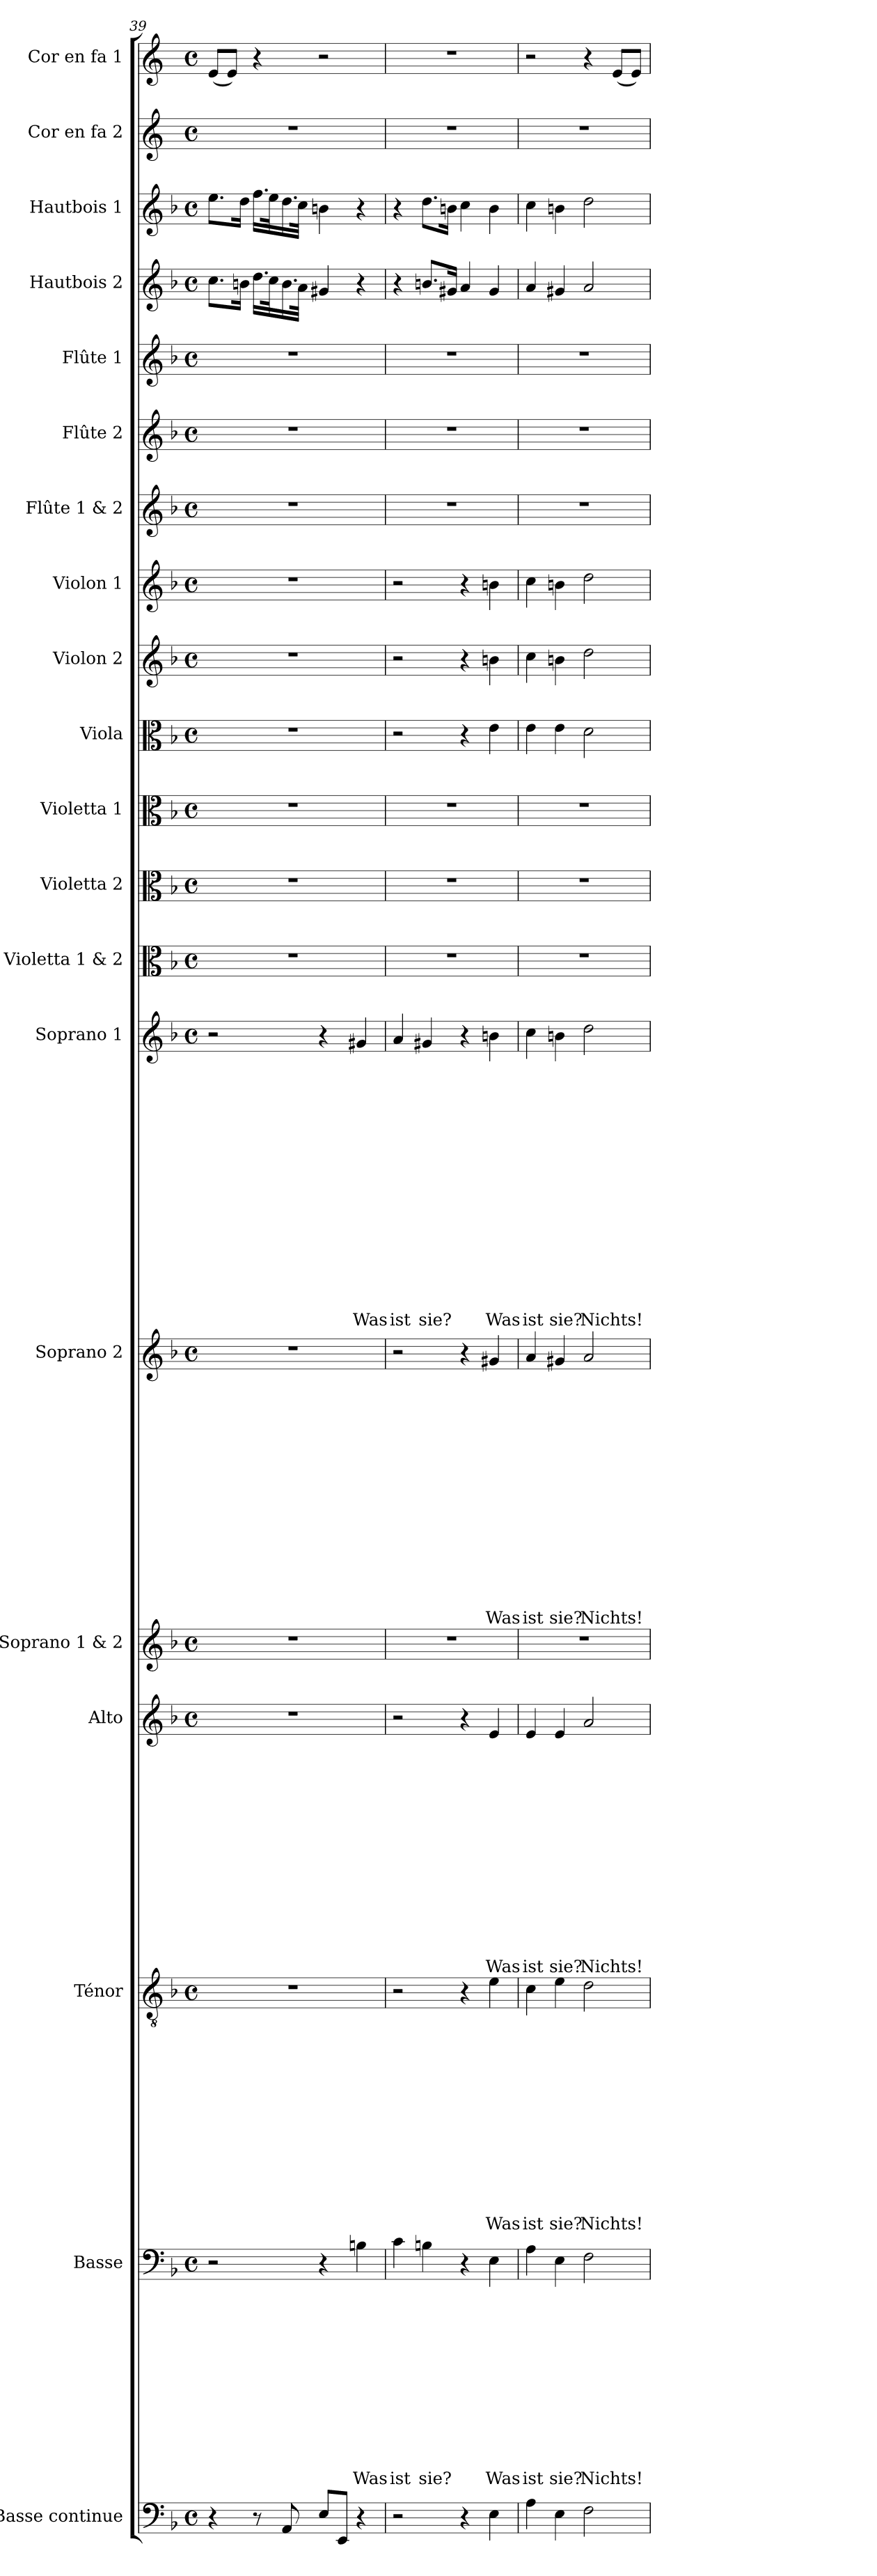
**kern	**kern	**text	**text	**text	**text	**text	**text	**text	**text	**text	**text	**text	**text	**kern	**text	**text	**text	**text	**text	**text	**text	**text	**text	**text	**text	**text	**text	**kern	**text	**text	**text	**text	**text	**text	**text	**text	**text	**text	**text	**text	**text	**text	**kern	**kern	**text	**text	**text	**text	**text	**text	**text	**text	**text	**text	**text	**text	**text	**text	**text	**kern	**text	**text	**text	**text	**text	**text	**text	**text	**text	**text	**text	**text	**text	**text	**text	**text	**kern	**kern	**kern	**kern	**kern	**kern	**kern	**kern	**kern	**kern	**kern	**kern	**kern
*part20	*part19	*part19	*part19	*part19	*part19	*part19	*part19	*part19	*part19	*part19	*part19	*part19	*part19	*part18	*part18	*part18	*part18	*part18	*part18	*part18	*part18	*part18	*part18	*part18	*part18	*part18	*part18	*part17	*part17	*part17	*part17	*part17	*part17	*part17	*part17	*part17	*part17	*part17	*part17	*part17	*part17	*part17	*part16	*part15	*part15	*part15	*part15	*part15	*part15	*part15	*part15	*part15	*part15	*part15	*part15	*part15	*part15	*part15	*part15	*part14	*part14	*part14	*part14	*part14	*part14	*part14	*part14	*part14	*part14	*part14	*part14	*part14	*part14	*part14	*part14	*part14	*part13	*part12	*part11	*part10	*part9	*part8	*part7	*part6	*part5	*part4	*part3	*part2	*part1
*staff20	*staff19	*staff19	*staff19	*staff19	*staff19	*staff19	*staff19	*staff19	*staff19	*staff19	*staff19	*staff19	*staff19	*staff18	*staff18	*staff18	*staff18	*staff18	*staff18	*staff18	*staff18	*staff18	*staff18	*staff18	*staff18	*staff18	*staff18	*staff17	*staff17	*staff17	*staff17	*staff17	*staff17	*staff17	*staff17	*staff17	*staff17	*staff17	*staff17	*staff17	*staff17	*staff17	*staff16	*staff15	*staff15	*staff15	*staff15	*staff15	*staff15	*staff15	*staff15	*staff15	*staff15	*staff15	*staff15	*staff15	*staff15	*staff15	*staff15	*staff14	*staff14	*staff14	*staff14	*staff14	*staff14	*staff14	*staff14	*staff14	*staff14	*staff14	*staff14	*staff14	*staff14	*staff14	*staff14	*staff14	*staff13	*staff12	*staff11	*staff10	*staff9	*staff8	*staff7	*staff6	*staff5	*staff4	*staff3	*staff2	*staff1
*I"Basse continue	*I"Basse	*	*	*	*	*	*	*	*	*	*	*	*	*I"Ténor	*	*	*	*	*	*	*	*	*	*	*	*	*	*I"Alto	*	*	*	*	*	*	*	*	*	*	*	*	*	*	*I"Soprano 1 & 2	*I"Soprano 2	*	*	*	*	*	*	*	*	*	*	*	*	*	*	*	*I"Soprano 1	*	*	*	*	*	*	*	*	*	*	*	*	*	*	*	*	*I"Violetta 1 & 2	*I"Violetta 2	*I"Violetta 1	*I"Viola	*I"Violon 2	*I"Violon 1	*I"Flûte 1 & 2	*I"Flûte 2	*I"Flûte 1	*I"Hautbois 2	*I"Hautbois 1	*I"Cor en fa 2	*I"Cor en fa 1
*I'BC	*I'Bas	*	*	*	*	*	*	*	*	*	*	*	*	*I'T	*	*	*	*	*	*	*	*	*	*	*	*	*	*I'A	*	*	*	*	*	*	*	*	*	*	*	*	*	*	*	*I'S 2	*	*	*	*	*	*	*	*	*	*	*	*	*	*	*	*I'S 1	*	*	*	*	*	*	*	*	*	*	*	*	*	*	*	*	*	*I'Vta 2	*I'Vta 1	*I'Vla	*I'Vln 2	*I'Vln 1	*	*I'Fl 2	*I'Fl 1	*I'Hb 2	*I'Hb 1	*I'Cor 2	*I'Cor 1
*clefF4	*clefF4	*	*	*	*	*	*	*	*	*	*	*	*	*clefGv2	*	*	*	*	*	*	*	*	*	*	*	*	*	*clefG2	*	*	*	*	*	*	*	*	*	*	*	*	*	*	*clefG2	*clefG2	*	*	*	*	*	*	*	*	*	*	*	*	*	*	*	*clefG2	*	*	*	*	*	*	*	*	*	*	*	*	*	*	*	*	*clefC3	*clefC3	*clefC3	*clefC3	*clefG2	*clefG2	*clefG2	*clefG2	*clefG2	*clefG2	*clefG2	*clefG2	*clefG2
*ITrd7c12	*	*	*	*	*	*	*	*	*	*	*	*	*	*	*	*	*	*	*	*	*	*	*	*	*	*	*	*	*	*	*	*	*	*	*	*	*	*	*	*	*	*	*	*	*	*	*	*	*	*	*	*	*	*	*	*	*	*	*	*	*	*	*	*	*	*	*	*	*	*	*	*	*	*	*	*	*	*	*	*	*	*	*	*	*	*	*	*ITrd4c7	*ITrd4c7
*k[b-]	*k[b-]	*	*	*	*	*	*	*	*	*	*	*	*	*k[b-]	*	*	*	*	*	*	*	*	*	*	*	*	*	*k[b-]	*	*	*	*	*	*	*	*	*	*	*	*	*	*	*k[b-]	*k[b-]	*	*	*	*	*	*	*	*	*	*	*	*	*	*	*	*k[b-]	*	*	*	*	*	*	*	*	*	*	*	*	*	*	*	*	*k[b-]	*k[b-]	*k[b-]	*k[b-]	*k[b-]	*k[b-]	*k[b-]	*k[b-]	*k[b-]	*k[b-]	*k[b-]	*k[b-]	*k[b-]
*F:	*F:	*	*	*	*	*	*	*	*	*	*	*	*	*F:	*	*	*	*	*	*	*	*	*	*	*	*	*	*F:	*	*	*	*	*	*	*	*	*	*	*	*	*	*	*F:	*F:	*	*	*	*	*	*	*	*	*	*	*	*	*	*	*	*F:	*	*	*	*	*	*	*	*	*	*	*	*	*	*	*	*	*F:	*F:	*F:	*F:	*F:	*F:	*F:	*F:	*F:	*F:	*F:	*F:	*F:
*M4/4	*M4/4	*	*	*	*	*	*	*	*	*	*	*	*	*M4/4	*	*	*	*	*	*	*	*	*	*	*	*	*	*M4/4	*	*	*	*	*	*	*	*	*	*	*	*	*	*	*M4/4	*M4/4	*	*	*	*	*	*	*	*	*	*	*	*	*	*	*	*M4/4	*	*	*	*	*	*	*	*	*	*	*	*	*	*	*	*	*M4/4	*M4/4	*M4/4	*M4/4	*M4/4	*M4/4	*M4/4	*M4/4	*M4/4	*M4/4	*M4/4	*M4/4	*M4/4
*met(c)	*met(c)	*	*	*	*	*	*	*	*	*	*	*	*	*met(c)	*	*	*	*	*	*	*	*	*	*	*	*	*	*met(c)	*	*	*	*	*	*	*	*	*	*	*	*	*	*	*met(c)	*met(c)	*	*	*	*	*	*	*	*	*	*	*	*	*	*	*	*met(c)	*	*	*	*	*	*	*	*	*	*	*	*	*	*	*	*	*met(c)	*met(c)	*met(c)	*met(c)	*met(c)	*met(c)	*met(c)	*met(c)	*met(c)	*met(c)	*met(c)	*met(c)	*met(c)
=39	=39	=39	=39	=39	=39	=39	=39	=39	=39	=39	=39	=39	=39	=39	=39	=39	=39	=39	=39	=39	=39	=39	=39	=39	=39	=39	=39	=39	=39	=39	=39	=39	=39	=39	=39	=39	=39	=39	=39	=39	=39	=39	=39	=39	=39	=39	=39	=39	=39	=39	=39	=39	=39	=39	=39	=39	=39	=39	=39	=39	=39	=39	=39	=39	=39	=39	=39	=39	=39	=39	=39	=39	=39	=39	=39	=39	=39	=39	=39	=39	=39	=39	=39	=39	=39	=39	=39	=39	=39
4r	2r	.	.	.	.	.	.	.	.	.	.	.	.	1r	.	.	.	.	.	.	.	.	.	.	.	.	.	1r	.	.	.	.	.	.	.	.	.	.	.	.	.	.	1r	1r	.	.	.	.	.	.	.	.	.	.	.	.	.	.	.	2r	.	.	.	.	.	.	.	.	.	.	.	.	.	.	.	.	1r	1r	1r	1r	1r	1r	1r	1r	1r	8.cc\L	8.ee\L	1r	(<8A/L
.	.	.	.	.	.	.	.	.	.	.	.	.	.	.	.	.	.	.	.	.	.	.	.	.	.	.	.	.	.	.	.	.	.	.	.	.	.	.	.	.	.	.	.	.	.	.	.	.	.	.	.	.	.	.	.	.	.	.	.	.	.	.	.	.	.	.	.	.	.	.	.	.	.	.	.	.	.	.	.	.	.	.	.	.	.	.	.	.	8A/J)
.	.	.	.	.	.	.	.	.	.	.	.	.	.	.	.	.	.	.	.	.	.	.	.	.	.	.	.	.	.	.	.	.	.	.	.	.	.	.	.	.	.	.	.	.	.	.	.	.	.	.	.	.	.	.	.	.	.	.	.	.	.	.	.	.	.	.	.	.	.	.	.	.	.	.	.	.	.	.	.	.	.	.	.	.	.	16bn\Jk	16dd\Jk	.	.
8r	.	.	.	.	.	.	.	.	.	.	.	.	.	.	.	.	.	.	.	.	.	.	.	.	.	.	.	.	.	.	.	.	.	.	.	.	.	.	.	.	.	.	.	.	.	.	.	.	.	.	.	.	.	.	.	.	.	.	.	.	.	.	.	.	.	.	.	.	.	.	.	.	.	.	.	.	.	.	.	.	.	.	.	.	.	16.dd\LL	16.ff\LL	.	4r
.	.	.	.	.	.	.	.	.	.	.	.	.	.	.	.	.	.	.	.	.	.	.	.	.	.	.	.	.	.	.	.	.	.	.	.	.	.	.	.	.	.	.	.	.	.	.	.	.	.	.	.	.	.	.	.	.	.	.	.	.	.	.	.	.	.	.	.	.	.	.	.	.	.	.	.	.	.	.	.	.	.	.	.	.	.	32cc\k	32ee\k	.	.
8AAA/	.	.	.	.	.	.	.	.	.	.	.	.	.	.	.	.	.	.	.	.	.	.	.	.	.	.	.	.	.	.	.	.	.	.	.	.	.	.	.	.	.	.	.	.	.	.	.	.	.	.	.	.	.	.	.	.	.	.	.	.	.	.	.	.	.	.	.	.	.	.	.	.	.	.	.	.	.	.	.	.	.	.	.	.	.	16.b\	16.dd\	.	.
.	.	.	.	.	.	.	.	.	.	.	.	.	.	.	.	.	.	.	.	.	.	.	.	.	.	.	.	.	.	.	.	.	.	.	.	.	.	.	.	.	.	.	.	.	.	.	.	.	.	.	.	.	.	.	.	.	.	.	.	.	.	.	.	.	.	.	.	.	.	.	.	.	.	.	.	.	.	.	.	.	.	.	.	.	.	32a\JJk	32cc\JJk	.	.
8EE/L	4r	.	.	.	.	.	.	.	.	.	.	.	.	.	.	.	.	.	.	.	.	.	.	.	.	.	.	.	.	.	.	.	.	.	.	.	.	.	.	.	.	.	.	.	.	.	.	.	.	.	.	.	.	.	.	.	.	.	.	4r	.	.	.	.	.	.	.	.	.	.	.	.	.	.	.	.	.	.	.	.	.	.	.	.	.	4g#X/	4bn\	.	2r
8EEE/J	.	.	.	.	.	.	.	.	.	.	.	.	.	.	.	.	.	.	.	.	.	.	.	.	.	.	.	.	.	.	.	.	.	.	.	.	.	.	.	.	.	.	.	.	.	.	.	.	.	.	.	.	.	.	.	.	.	.	.	.	.	.	.	.	.	.	.	.	.	.	.	.	.	.	.	.	.	.	.	.	.	.	.	.	.	.	.	.	.
!	!	!	!	!	!	!	!	!	!	!	!	!	!LO:LY:b	!	!	!	!	!	!	!	!	!	!	!	!	!	!	!	!	!	!	!	!	!	!	!	!	!	!	!	!	!	!	!	!	!	!	!	!	!	!	!	!	!	!	!	!	!	!	!	!	!	!	!	!	!	!	!	!	!	!	!	!	!	!	!	!	!	!	!	!	!	!	!	!	!	!	!	!
!	!	!	!	!	!	!	!	!	!	!	!	!	!	!	!	!	!	!	!	!	!	!	!	!	!	!	!	!	!	!	!	!	!	!	!	!	!	!	!	!	!	!	!	!	!	!	!	!	!	!	!	!	!	!	!	!	!	!	!	!	!	!	!	!	!	!	!	!	!	!	!	!	!	!	!	!LO:LY:b	!	!	!	!	!	!	!	!	!	!	!	!	!
4r	4Bn\	.	.	.	.	.	.	.	.	.	.	.	Was	.	.	.	.	.	.	.	.	.	.	.	.	.	.	.	.	.	.	.	.	.	.	.	.	.	.	.	.	.	.	.	.	.	.	.	.	.	.	.	.	.	.	.	.	.	.	4g#X/	.	.	.	.	.	.	.	.	.	.	.	.	.	.	.	Was	.	.	.	.	.	.	.	.	.	4r	4r	.	.
=40	=40	=40	=40	=40	=40	=40	=40	=40	=40	=40	=40	=40	=40	=40	=40	=40	=40	=40	=40	=40	=40	=40	=40	=40	=40	=40	=40	=40	=40	=40	=40	=40	=40	=40	=40	=40	=40	=40	=40	=40	=40	=40	=40	=40	=40	=40	=40	=40	=40	=40	=40	=40	=40	=40	=40	=40	=40	=40	=40	=40	=40	=40	=40	=40	=40	=40	=40	=40	=40	=40	=40	=40	=40	=40	=40	=40	=40	=40	=40	=40	=40	=40	=40	=40	=40	=40	=40	=40	=40
!	!	!	!	!	!	!	!	!	!	!	!	!	!LO:LY:b	!	!	!	!	!	!	!	!	!	!	!	!	!	!	!	!	!	!	!	!	!	!	!	!	!	!	!	!	!	!	!	!	!	!	!	!	!	!	!	!	!	!	!	!	!	!	!	!	!	!	!	!	!	!	!	!	!	!	!	!	!	!	!	!	!	!	!	!	!	!	!	!	!	!	!	!
!	!	!	!	!	!	!	!	!	!	!	!	!	!	!	!	!	!	!	!	!	!	!	!	!	!	!	!	!	!	!	!	!	!	!	!	!	!	!	!	!	!	!	!	!	!	!	!	!	!	!	!	!	!	!	!	!	!	!	!	!	!	!	!	!	!	!	!	!	!	!	!	!	!	!	!	!LO:LY:b	!	!	!	!	!	!	!	!	!	!	!	!	!
2r	4c\	.	.	.	.	.	.	.	.	.	.	.	ist	2r	.	.	.	.	.	.	.	.	.	.	.	.	.	2r	.	.	.	.	.	.	.	.	.	.	.	.	.	.	1r	2r	.	.	.	.	.	.	.	.	.	.	.	.	.	.	.	4a/	.	.	.	.	.	.	.	.	.	.	.	.	.	.	.	ist	1r	1r	1r	2r	2r	2r	1r	1r	1r	4r	4r	1r	1r
!	!	!	!	!	!	!	!	!	!	!	!	!	!LO:LY:b	!	!	!	!	!	!	!	!	!	!	!	!	!	!	!	!	!	!	!	!	!	!	!	!	!	!	!	!	!	!	!	!	!	!	!	!	!	!	!	!	!	!	!	!	!	!	!	!	!	!	!	!	!	!	!	!	!	!	!	!	!	!	!	!	!	!	!	!	!	!	!	!	!	!	!	!
!	!	!	!	!	!	!	!	!	!	!	!	!	!	!	!	!	!	!	!	!	!	!	!	!	!	!	!	!	!	!	!	!	!	!	!	!	!	!	!	!	!	!	!	!	!	!	!	!	!	!	!	!	!	!	!	!	!	!	!	!	!	!	!	!	!	!	!	!	!	!	!	!	!	!	!	!LO:LY:b	!	!	!	!	!	!	!	!	!	!	!	!	!
.	4Bn\	.	.	.	.	.	.	.	.	.	.	.	sie?	.	.	.	.	.	.	.	.	.	.	.	.	.	.	.	.	.	.	.	.	.	.	.	.	.	.	.	.	.	.	.	.	.	.	.	.	.	.	.	.	.	.	.	.	.	.	4g#X/	.	.	.	.	.	.	.	.	.	.	.	.	.	.	.	sie?	.	.	.	.	.	.	.	.	.	8.bn/L	8.dd\L	.	.
.	.	.	.	.	.	.	.	.	.	.	.	.	.	.	.	.	.	.	.	.	.	.	.	.	.	.	.	.	.	.	.	.	.	.	.	.	.	.	.	.	.	.	.	.	.	.	.	.	.	.	.	.	.	.	.	.	.	.	.	.	.	.	.	.	.	.	.	.	.	.	.	.	.	.	.	.	.	.	.	.	.	.	.	.	.	16g#X/Jk	16bn\Jk	.	.
4r	4r	.	.	.	.	.	.	.	.	.	.	.	.	4r	.	.	.	.	.	.	.	.	.	.	.	.	.	4r	.	.	.	.	.	.	.	.	.	.	.	.	.	.	.	4r	.	.	.	.	.	.	.	.	.	.	.	.	.	.	.	4r	.	.	.	.	.	.	.	.	.	.	.	.	.	.	.	.	.	.	.	4r	4r	4r	.	.	.	4a/	4cc\	.	.
!	!	!	!	!	!	!	!	!	!	!	!	!	!LO:LY:b	!	!	!	!	!	!	!	!	!	!	!	!	!	!	!	!	!	!	!	!	!	!	!	!	!	!	!	!	!	!	!	!	!	!	!	!	!	!	!	!	!	!	!	!	!	!	!	!	!	!	!	!	!	!	!	!	!	!	!	!	!	!	!	!	!	!	!	!	!	!	!	!	!	!	!	!
!	!	!	!	!	!	!	!	!	!	!	!	!	!	!	!	!	!	!	!	!	!	!	!	!	!	!	!LO:LY:b	!	!	!	!	!	!	!	!	!	!	!	!	!	!	!	!	!	!	!	!	!	!	!	!	!	!	!	!	!	!	!	!	!	!	!	!	!	!	!	!	!	!	!	!	!	!	!	!	!	!	!	!	!	!	!	!	!	!	!	!	!	!
!	!	!	!	!	!	!	!	!	!	!	!	!	!	!	!	!	!	!	!	!	!	!	!	!	!	!	!	!	!	!	!	!	!	!	!	!	!	!	!	!	!	!LO:LY:b	!	!	!	!	!	!	!	!	!	!	!	!	!	!	!	!	!	!	!	!	!	!	!	!	!	!	!	!	!	!	!	!	!	!	!	!	!	!	!	!	!	!	!	!	!	!	!
!	!	!	!	!	!	!	!	!	!	!	!	!	!	!	!	!	!	!	!	!	!	!	!	!	!	!	!	!	!	!	!	!	!	!	!	!	!	!	!	!	!	!	!	!	!	!	!	!	!	!	!	!	!	!	!	!	!	!	!LO:LY:b	!	!	!	!	!	!	!	!	!	!	!	!	!	!	!	!	!	!	!	!	!	!	!	!	!	!	!	!	!	!
!	!	!	!	!	!	!	!	!	!	!	!	!	!	!	!	!	!	!	!	!	!	!	!	!	!	!	!	!	!	!	!	!	!	!	!	!	!	!	!	!	!	!	!	!	!	!	!	!	!	!	!	!	!	!	!	!	!	!	!	!	!	!	!	!	!	!	!	!	!	!	!	!	!	!	!	!LO:LY:b	!	!	!	!	!	!	!	!	!	!	!	!	!
4EE\	4E\	.	.	.	.	.	.	.	.	.	.	.	Was	4e\	.	.	.	.	.	.	.	.	.	.	.	.	Was	4e/	.	.	.	.	.	.	.	.	.	.	.	.	.	Was	.	4g#X/	.	.	.	.	.	.	.	.	.	.	.	.	.	.	Was	4bn\	.	.	.	.	.	.	.	.	.	.	.	.	.	.	.	Was	.	.	.	4e\	4bn\	4bn\	.	.	.	4g#/	4b\	.	.
=41	=41	=41	=41	=41	=41	=41	=41	=41	=41	=41	=41	=41	=41	=41	=41	=41	=41	=41	=41	=41	=41	=41	=41	=41	=41	=41	=41	=41	=41	=41	=41	=41	=41	=41	=41	=41	=41	=41	=41	=41	=41	=41	=41	=41	=41	=41	=41	=41	=41	=41	=41	=41	=41	=41	=41	=41	=41	=41	=41	=41	=41	=41	=41	=41	=41	=41	=41	=41	=41	=41	=41	=41	=41	=41	=41	=41	=41	=41	=41	=41	=41	=41	=41	=41	=41	=41	=41	=41	=41
!	!	!	!	!	!	!	!	!	!	!	!	!	!LO:LY:b	!	!	!	!	!	!	!	!	!	!	!	!	!	!	!	!	!	!	!	!	!	!	!	!	!	!	!	!	!	!	!	!	!	!	!	!	!	!	!	!	!	!	!	!	!	!	!	!	!	!	!	!	!	!	!	!	!	!	!	!	!	!	!	!	!	!	!	!	!	!	!	!	!	!	!	!
!	!	!	!	!	!	!	!	!	!	!	!	!	!	!	!	!	!	!	!	!	!	!	!	!	!	!	!LO:LY:b	!	!	!	!	!	!	!	!	!	!	!	!	!	!	!	!	!	!	!	!	!	!	!	!	!	!	!	!	!	!	!	!	!	!	!	!	!	!	!	!	!	!	!	!	!	!	!	!	!	!	!	!	!	!	!	!	!	!	!	!	!	!
!	!	!	!	!	!	!	!	!	!	!	!	!	!	!	!	!	!	!	!	!	!	!	!	!	!	!	!	!	!	!	!	!	!	!	!	!	!	!	!	!	!	!LO:LY:b	!	!	!	!	!	!	!	!	!	!	!	!	!	!	!	!	!	!	!	!	!	!	!	!	!	!	!	!	!	!	!	!	!	!	!	!	!	!	!	!	!	!	!	!	!	!	!
!	!	!	!	!	!	!	!	!	!	!	!	!	!	!	!	!	!	!	!	!	!	!	!	!	!	!	!	!	!	!	!	!	!	!	!	!	!	!	!	!	!	!	!	!	!	!	!	!	!	!	!	!	!	!	!	!	!	!	!LO:LY:b	!	!	!	!	!	!	!	!	!	!	!	!	!	!	!	!	!	!	!	!	!	!	!	!	!	!	!	!	!	!
!	!	!	!	!	!	!	!	!	!	!	!	!	!	!	!	!	!	!	!	!	!	!	!	!	!	!	!	!	!	!	!	!	!	!	!	!	!	!	!	!	!	!	!	!	!	!	!	!	!	!	!	!	!	!	!	!	!	!	!	!	!	!	!	!	!	!	!	!	!	!	!	!	!	!	!	!LO:LY:b	!	!	!	!	!	!	!	!	!	!	!	!	!
4AA\	4A\	.	.	.	.	.	.	.	.	.	.	.	ist	4c\	.	.	.	.	.	.	.	.	.	.	.	.	ist	4e/	.	.	.	.	.	.	.	.	.	.	.	.	.	ist	1r	4a/	.	.	.	.	.	.	.	.	.	.	.	.	.	.	ist	4cc\	.	.	.	.	.	.	.	.	.	.	.	.	.	.	.	ist	1r	1r	1r	4e\	4cc\	4cc\	1r	1r	1r	4a/	4cc\	1r	2r
!	!	!	!	!	!	!	!	!	!	!	!	!	!LO:LY:b	!	!	!	!	!	!	!	!	!	!	!	!	!	!	!	!	!	!	!	!	!	!	!	!	!	!	!	!	!	!	!	!	!	!	!	!	!	!	!	!	!	!	!	!	!	!	!	!	!	!	!	!	!	!	!	!	!	!	!	!	!	!	!	!	!	!	!	!	!	!	!	!	!	!	!	!
!	!	!	!	!	!	!	!	!	!	!	!	!	!	!	!	!	!	!	!	!	!	!	!	!	!	!	!LO:LY:b	!	!	!	!	!	!	!	!	!	!	!	!	!	!	!	!	!	!	!	!	!	!	!	!	!	!	!	!	!	!	!	!	!	!	!	!	!	!	!	!	!	!	!	!	!	!	!	!	!	!	!	!	!	!	!	!	!	!	!	!	!	!
!	!	!	!	!	!	!	!	!	!	!	!	!	!	!	!	!	!	!	!	!	!	!	!	!	!	!	!	!	!	!	!	!	!	!	!	!	!	!	!	!	!	!LO:LY:b	!	!	!	!	!	!	!	!	!	!	!	!	!	!	!	!	!	!	!	!	!	!	!	!	!	!	!	!	!	!	!	!	!	!	!	!	!	!	!	!	!	!	!	!	!	!	!
!	!	!	!	!	!	!	!	!	!	!	!	!	!	!	!	!	!	!	!	!	!	!	!	!	!	!	!	!	!	!	!	!	!	!	!	!	!	!	!	!	!	!	!	!	!	!	!	!	!	!	!	!	!	!	!	!	!	!	!LO:LY:b	!	!	!	!	!	!	!	!	!	!	!	!	!	!	!	!	!	!	!	!	!	!	!	!	!	!	!	!	!	!
!	!	!	!	!	!	!	!	!	!	!	!	!	!	!	!	!	!	!	!	!	!	!	!	!	!	!	!	!	!	!	!	!	!	!	!	!	!	!	!	!	!	!	!	!	!	!	!	!	!	!	!	!	!	!	!	!	!	!	!	!	!	!	!	!	!	!	!	!	!	!	!	!	!	!	!	!LO:LY:b	!	!	!	!	!	!	!	!	!	!	!	!	!
4EE\	4E\	.	.	.	.	.	.	.	.	.	.	.	sie?	4e\	.	.	.	.	.	.	.	.	.	.	.	.	sie?	4e/	.	.	.	.	.	.	.	.	.	.	.	.	.	sie?	.	4g#X/	.	.	.	.	.	.	.	.	.	.	.	.	.	.	sie?	4bn\	.	.	.	.	.	.	.	.	.	.	.	.	.	.	.	sie?	.	.	.	4e\	4bn\	4bn\	.	.	.	4g#X/	4bn\	.	.
!	!	!	!	!	!	!	!	!	!	!	!	!	!LO:LY:b	!	!	!	!	!	!	!	!	!	!	!	!	!	!	!	!	!	!	!	!	!	!	!	!	!	!	!	!	!	!	!	!	!	!	!	!	!	!	!	!	!	!	!	!	!	!	!	!	!	!	!	!	!	!	!	!	!	!	!	!	!	!	!	!	!	!	!	!	!	!	!	!	!	!	!	!
!	!	!	!	!	!	!	!	!	!	!	!	!	!	!	!	!	!	!	!	!	!	!	!	!	!	!	!LO:LY:b	!	!	!	!	!	!	!	!	!	!	!	!	!	!	!	!	!	!	!	!	!	!	!	!	!	!	!	!	!	!	!	!	!	!	!	!	!	!	!	!	!	!	!	!	!	!	!	!	!	!	!	!	!	!	!	!	!	!	!	!	!	!
!	!	!	!	!	!	!	!	!	!	!	!	!	!	!	!	!	!	!	!	!	!	!	!	!	!	!	!	!	!	!	!	!	!	!	!	!	!	!	!	!	!	!LO:LY:b	!	!	!	!	!	!	!	!	!	!	!	!	!	!	!	!	!	!	!	!	!	!	!	!	!	!	!	!	!	!	!	!	!	!	!	!	!	!	!	!	!	!	!	!	!	!	!
!	!	!	!	!	!	!	!	!	!	!	!	!	!	!	!	!	!	!	!	!	!	!	!	!	!	!	!	!	!	!	!	!	!	!	!	!	!	!	!	!	!	!	!	!	!	!	!	!	!	!	!	!	!	!	!	!	!	!	!LO:LY:b	!	!	!	!	!	!	!	!	!	!	!	!	!	!	!	!	!	!	!	!	!	!	!	!	!	!	!	!	!	!
!	!	!	!	!	!	!	!	!	!	!	!	!	!	!	!	!	!	!	!	!	!	!	!	!	!	!	!	!	!	!	!	!	!	!	!	!	!	!	!	!	!	!	!	!	!	!	!	!	!	!	!	!	!	!	!	!	!	!	!	!	!	!	!	!	!	!	!	!	!	!	!	!	!	!	!	!LO:LY:b	!	!	!	!	!	!	!	!	!	!	!	!	!
2FF\	2F\	.	.	.	.	.	.	.	.	.	.	.	Nichts!	2d\	.	.	.	.	.	.	.	.	.	.	.	.	Nichts!	2a/	.	.	.	.	.	.	.	.	.	.	.	.	.	Nichts!	.	2a/	.	.	.	.	.	.	.	.	.	.	.	.	.	.	Nichts!	2dd\	.	.	.	.	.	.	.	.	.	.	.	.	.	.	.	Nichts!	.	.	.	2d\	2dd\	2dd\	.	.	.	2a/	2dd\	.	4r
.	.	.	.	.	.	.	.	.	.	.	.	.	.	.	.	.	.	.	.	.	.	.	.	.	.	.	.	.	.	.	.	.	.	.	.	.	.	.	.	.	.	.	.	.	.	.	.	.	.	.	.	.	.	.	.	.	.	.	.	.	.	.	.	.	.	.	.	.	.	.	.	.	.	.	.	.	.	.	.	.	.	.	.	.	.	.	.	.	(<8A/L
.	.	.	.	.	.	.	.	.	.	.	.	.	.	.	.	.	.	.	.	.	.	.	.	.	.	.	.	.	.	.	.	.	.	.	.	.	.	.	.	.	.	.	.	.	.	.	.	.	.	.	.	.	.	.	.	.	.	.	.	.	.	.	.	.	.	.	.	.	.	.	.	.	.	.	.	.	.	.	.	.	.	.	.	.	.	.	.	.	8A/J)
=	=	=	=	=	=	=	=	=	=	=	=	=	=	=	=	=	=	=	=	=	=	=	=	=	=	=	=	=	=	=	=	=	=	=	=	=	=	=	=	=	=	=	=	=	=	=	=	=	=	=	=	=	=	=	=	=	=	=	=	=	=	=	=	=	=	=	=	=	=	=	=	=	=	=	=	=	=	=	=	=	=	=	=	=	=	=	=	=	=
*-	*-	*-	*-	*-	*-	*-	*-	*-	*-	*-	*-	*-	*-	*-	*-	*-	*-	*-	*-	*-	*-	*-	*-	*-	*-	*-	*-	*-	*-	*-	*-	*-	*-	*-	*-	*-	*-	*-	*-	*-	*-	*-	*-	*-	*-	*-	*-	*-	*-	*-	*-	*-	*-	*-	*-	*-	*-	*-	*-	*-	*-	*-	*-	*-	*-	*-	*-	*-	*-	*-	*-	*-	*-	*-	*-	*-	*-	*-	*-	*-	*-	*-	*-	*-	*-	*-	*-	*-	*-
